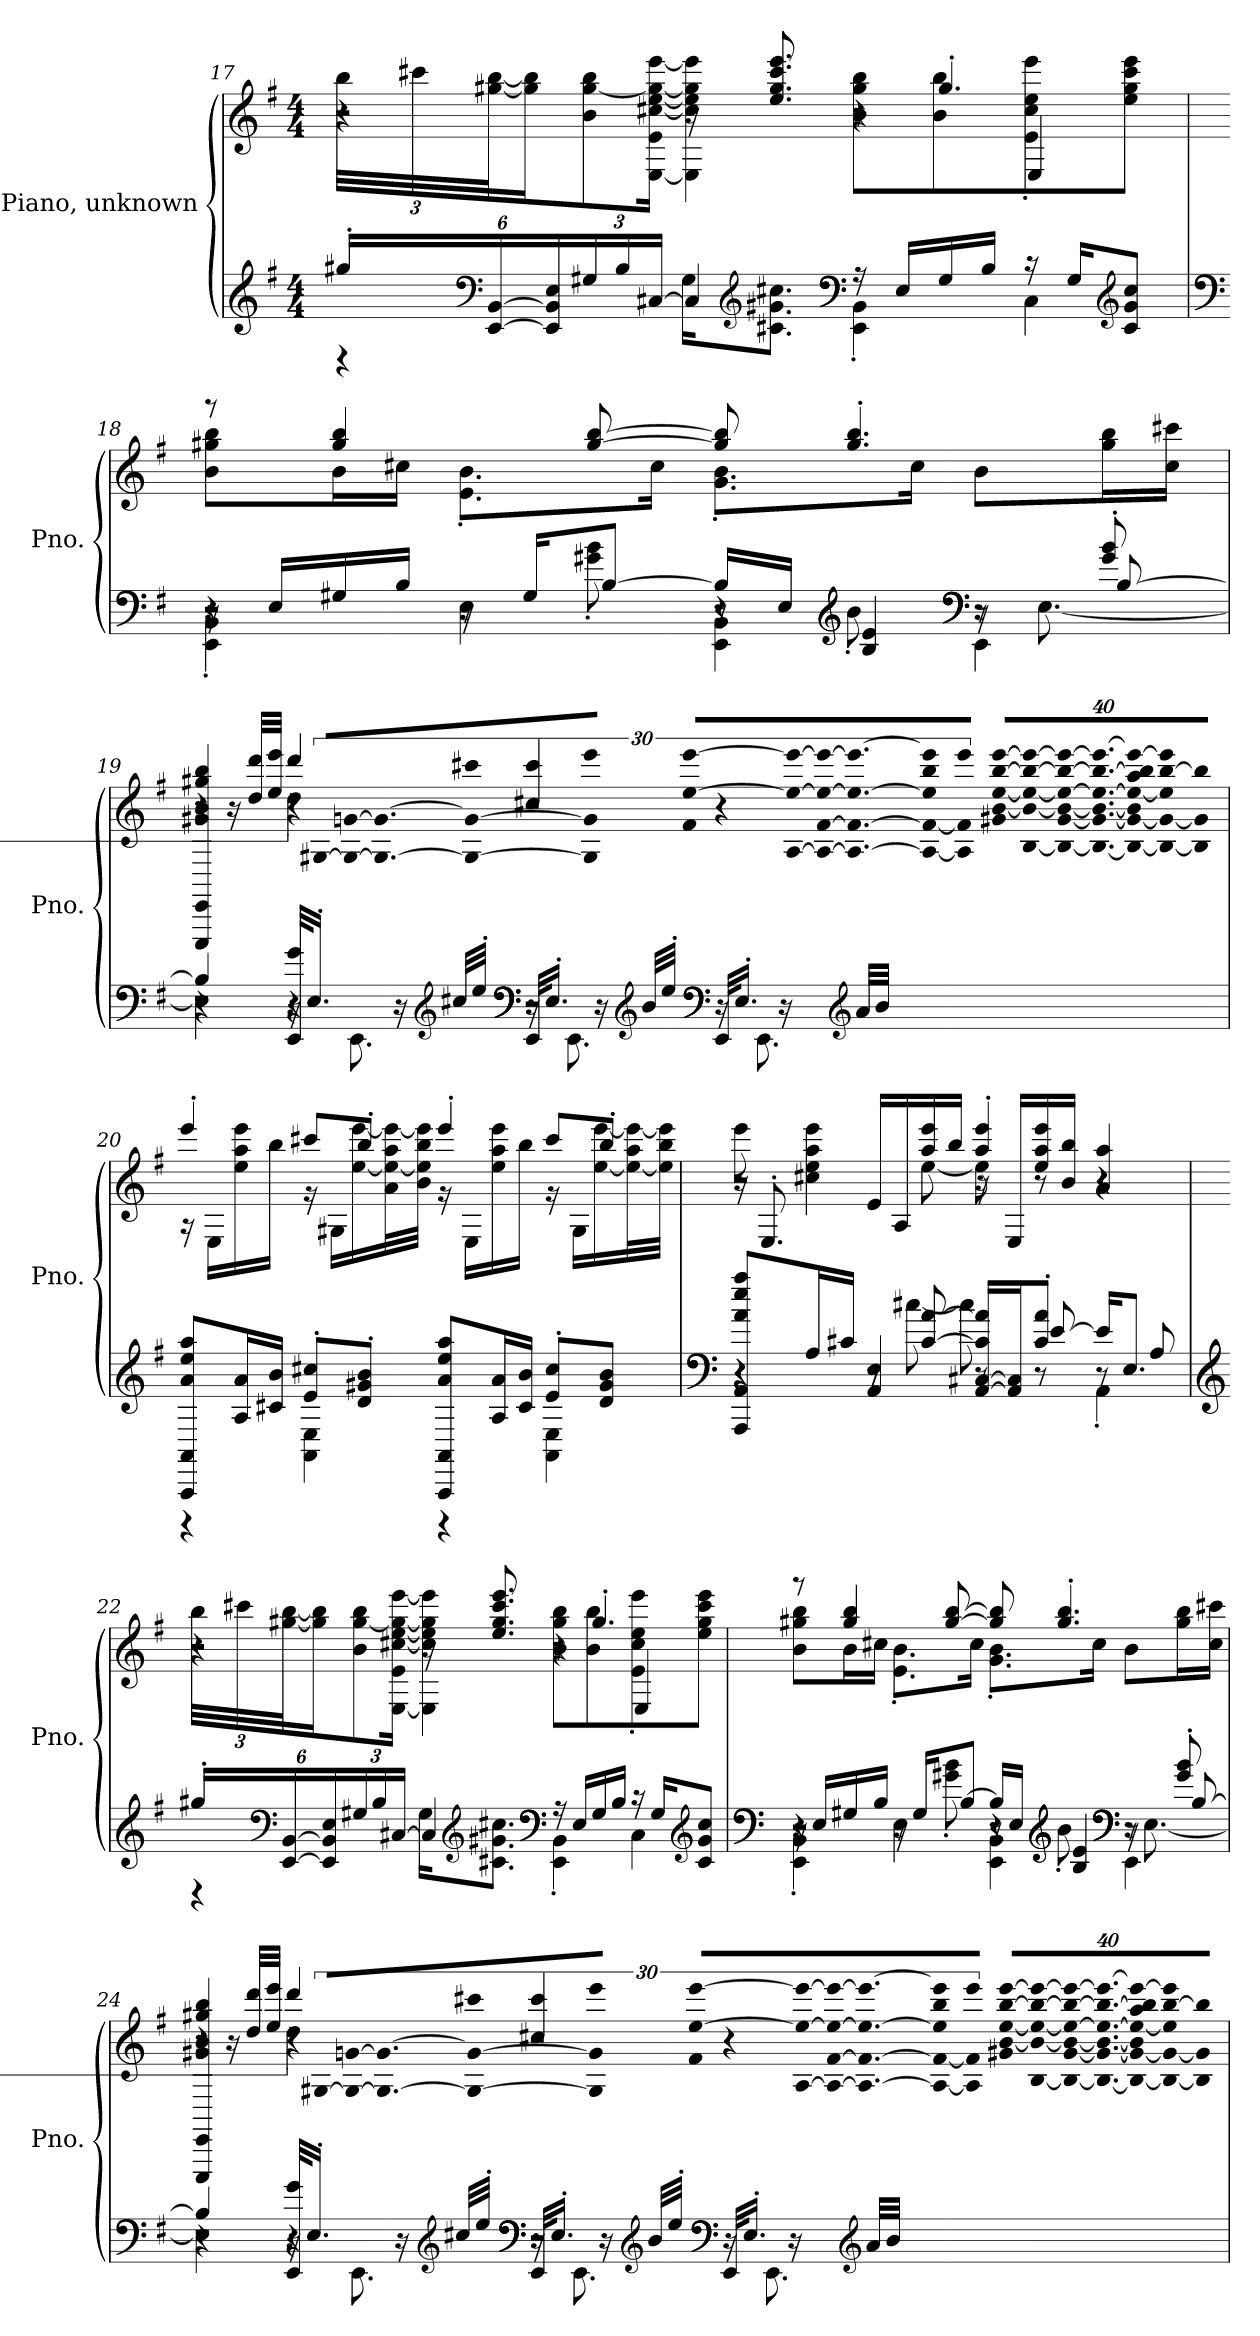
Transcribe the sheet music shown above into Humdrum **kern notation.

**kern	**kern
*part1	*part1
*staff2	*staff1
*I"Piano, unknown	*
*I'Pno.	*
!!LO:LB:g=z
*clefG2	*clefG2
*k[f#]	*k[f#]
*M4/4	*M4/4
=17	=17
*	*^
*Xbrackettup	*	*Xbrackettup
*^	*	*^
24gg#X'/LL	4r	4r	48bb\LLL	2r
.	.	.	48ccc#X\	.
*clefF4	*	*	*	*
[24EE/ [24BB/	.	.	[48gg#X\ [48bb\J	.
.	.	.	16gg#\] 16bb\]J	.
24EE/] 24BB/] 24E/	.	.	.	.
24G#X/	.	.	12b\ [12gg#\ 12bb\	.
24B/	.	.	.	.
[24C#X/JJ	.	.	[24E\ 24e\ [24cc#X\ [24ee\ 24gg#\_ [24eee\Jk	.
4C#/]	16G#\KL	16r	4E\] 4cc#\] 4ee\] 4gg#\] 4eee\]	.
*clefG2	*	*	*	*
.	8.c#X\ 8.g#X\ 8.cc#X\J	8.ee/ 8.gg#/ 8.ccc#/ 8.eee/	.	.
*clefF4	*	*	*	*
16r	4EE\' 4BB\'	8r	8b\ 8gg#\ 8bb\L	4r
16E/LL	.	.	.	.
16G#/	.	4.gg#'/	8b\ 8bb\	.
16B/JJ	.	.	.	.
16r	4C#\	.	8e\' 8cc#\' 8ee\' 8eee\'	4E/
16G#/KL	.	.	.	.
*clefG2	*	*	*	*
8c#/ 8g#/ 8cc#/J	.	.	8ee\ 8gg#\ 8ccc#\ 8eee\J	.
*v	*v	*	*	*
*	*v	*v	*v
!!LO:LB:g=z
=18	=18
*clefF4	*
*^	*^
*	*^	*	*
*	*	*^	*	*
2r	4r	16r	4EE\' 4BB\'	8r	8b\ 8gg#X\ 8bb\L
.	.	16E/LL	.	.	.
.	.	16G#X/	.	4gg#/ 4bb/	16b\L
.	.	16B/JJ	.	.	16cc#X\JJ
.	8r	16r	4E\	.	8.e\' 8.b\'L
.	.	16G#/KL	.	.	.
.	8g#X\' 8b\'	[8B/J	.	[8gg#/ [8bb/	.
.	.	.	.	.	16cc#\Jk
4r	8r	16B/LL]	4EE\ 4BB\	8gg#/] 8bb/]	8.g\' 8.b\'L
.	.	16E/JJ	.	.	.
*clefG2	*	*	*	*	*
.	8b'\	4B/ 4e/	.	4.gg#/' 4.bb/'	.
.	.	.	.	.	16cc#\Jk
*clefF4	*	*	*	*	*
8r	16r	.	4EE\	.	8b\L
.	[8.E\	.	.	.	.
8g#/' 8b/'	.	[8B/	.	.	16gg#\ 16bb\L
.	.	.	.	.	16cc#\ 16ccc#X\JJ
!!LO:PB:g=z
=19	=19	=19	=19	=19	=19
*	*	*	*	*	*^
1r	4E\]	4B/]	4r	8r	4r	4EEE/ 4EE/ 4g#X/ 4b/ 4gg#X/ 4bb/
.	.	.	.	16r	.	.
.	.	.	.	32dd/ 32ddd/LLL	.	.
.	.	.	.	32ee/ 32eee/JJJ	.	.
*	*	*	*	*brackettup	*	*
!	!	!	!	!LO:N:vis=32	!	!
.	4r	32EE/ 32g/KLL	16r	640%23r	4dd\	4ddd/
.	.	16.E'/JJ	.	.	.	.
!	!	!	!	!LO:N:vis=64	!	!
.	.	.	.	[960%17G#X/LLLL	.	.
!	!	!	!	!LO:N:vis=64	!	!
.	.	.	.	960%17G#/_ [960%17gn/JJ	.	.
.	.	.	8.EE\	.	.	.
!	!	!	!	!LO:N:vis=16.	!	!
.	.	.	.	960%103G#/_ 960%103g/_	.	.
.	.	16r	.	.	.	.
!	!	!	!	!LO:N:vis=32	!	!
.	.	.	.	640%23G#/_ 640%23g/_ 640%23ccc#X/L	.	.
*clefG2	*	*	*	*	*	*
.	.	32cc#X/LLL	.	.	.	.
!	!	!	!	!LO:N:vis=32	!	!
.	.	.	.	640%23G#/] 640%23g/] 640%23eee/JJJ	.	.
.	.	32ee'/JJJ	.	.	.	.
*clefF4	*	*	*	*	*	*
.	2r	32EE/KLL	16r	.	2r	4cc#X/ 4ccc#/
*	*	*	*	*Xbrackettup	*	*
!	!	!	!	!LO:N:vis=32	!	!
.	.	.	.	640%23f#/ [640%23ee/ [640%23eee/LLL	.	.
.	.	16.E'/JJ	.	.	.	.
!	!	!	!	!LO:N:vis=64	!	!
.	.	.	.	[960%17A/ 960%17ee/_ 960%17eee/_L	.	.
!	!	!	!	!LO:N:vis=64	!	!
.	.	.	.	960%17A/_ [960%17f#/ 960%17ee/_ 960%17eee/_JJ	.	.
.	.	.	8.EE\	.	.	.
!	!	!	!	!LO:N:vis=16.	!	!
.	.	.	.	960%103A/_ 960%103f#/_ 960%103ee/_ 960%103eee/_	.	.
.	.	16r	.	.	.	.
!	!	!	!	!LO:N:vis=32	!	!
.	.	.	.	640%23A/_ 640%23f#/_ 640%23ee/] 640%23bb/ 640%23eee/]L	.	.
*clefG2	*	*	*	*	*	*
.	.	32b/LLL	.	.	.	.
!	!	!	!	!LO:N:vis=32	!	!
.	.	.	.	640%23A/] 640%23f#/] 640%23eee/JJJ	.	.
.	.	32ee'/JJJ	.	.	.	.
*clefF4	*	*	*	*	*	*
.	.	32EE/KLL	16r	.	.	4r
!	!	!	!	!LO:N:vis=32	!	!
.	.	.	.	640%23g#X/ [640%23b/ [640%23ee/ [640%23bb/ [640%23eee/LLL	.	.
.	.	16.E'/JJ	.	.	.	.
!	!	!	!	!LO:N:vis=64	!	!
.	.	.	.	[960%17B/ 960%17b/_ 960%17ee/_ 960%17bb/_ 960%17eee/_L	.	.
!	!	!	!	!LO:N:vis=64	!	!
.	.	.	.	960%17B/_ [960%17g#/ 960%17b/_ 960%17ee/_ 960%17bb/_ 960%17eee/_JJ	.	.
.	.	.	8.EE\	.	.	.
!	!	!	!	!LO:N:vis=16.	!	!
.	.	.	.	960%103B/_ 960%103g#/_ 960%103b/_ 960%103ee/_ 960%103bb/_ 960%103eee/_	.	.
.	.	16r	.	.	.	.
!	!	!	!	!LO:N:vis=32	!	!
.	.	.	.	640%23B/_ 640%23g#/_ 640%23b/] 640%23ee/_ 640%23aa/ 640%23bb/] 640%23eee/_L	.	.
*clefG2	*	*	*	*	*	*
.	.	32a/LLL	.	.	.	.
!	!	!	!	!LO:N:vis=64	!	!
.	.	.	.	960%17B/_ 960%17g#/_ 960%17ee/] [960%17bb/ 960%17eee/]L	.	.
.	.	32b/JJJ	.	.	.	.
!	!	!	!	!LO:N:vis=64	!	!
.	.	.	.	960%17B/] 960%17g#/] 960%17bb/]JJJJ	.	.
960ryy	960ryy	960ryy	960ryy	.	960ryy	960ryy
*	*v	*v	*v	*	*	*
*	*	*	*v	*v
!!LO:LB:g=z
=20	=20	=20	=20
8AAA/ 8AA/ 8a/ 8ee/ 8aa/L	4r	4eee'/	16r
.	.	.	16E\LL
16A/ 16a/L	.	.	16ee\ 16aa\ 16eee\
16c#X/ 16b/JJ	.	.	16bb\JJ
8e/' 8cc#X/'L	4AA\ 4E\	8ccc#X/L	16r
.	.	.	16G#X\LL
8d/' 8g#X/' 8b/'J	.	8bb'/J	[16ee\ [16eee\
.	.	.	32a\ 32ee\_ 32aa\ 32eee\_L
.	.	.	32b\ 32ee\] 32bb\ 32eee\]JJJ
8AAA/ 8AA/ 8a/ 8ee/ 8aa/L	4r	4eee'/	16r
.	.	.	16E\LL
16A/ 16a/L	.	.	16ee\ 16aa\ 16eee\
16c#/ 16b/JJ	.	.	16bb\JJ
8e/' 8cc#/'L	4AA\ 4E\	8ccc#/L	16r
.	.	.	16G#\LL
8d/ 8g#/ 8b/J	.	8bb'/J	[16ee\ [16eee\
.	.	.	32ee\_ 32aa\ 32eee\_L
.	.	.	32ee\] 32bb\ 32eee\]JJJ
*v	*v	*	*
*	*v	*v
!!LO:LB:g=z
=21	=21
*clefF4	*
*^	*^
*	*^	*	*^
8AAA/ 8AA/ 8a/ 8ee/ 8aa/L	4r	4r	2r	8eee\	16r
.	.	.	.	.	8.E'/
16A/L	.	.	.	4cc#X\ 4ee\ 4aa\ 4eee\	.
16c#X/JJ	.	.	.	.	.
8r	8r	4AA/ 4E/	.	.	16e/LL
.	.	.	.	.	16A/
[8c#/ [8a/	[8cc#X\	.	.	[8ee\	16aa/ 16eee/
.	.	.	.	.	16bb/JJ
[16AA/ [16C#X/ 16c#/] 16a/]LL	8cc#\]	8r	4aa/' 4eee/'	8ee\]	16r
16AA/] 16C#/]J	.	.	.	.	16E/LL
8c#/' 8a/'J	8r	[8e/	.	8r	16ee/ 16aa/ 16eee/
.	.	.	.	.	16b/ 16bb/JJ
8r	4AA'\	16e/KL]	4r	4r	4a/ 4aa/
.	.	8.E/J	.	.	.
8A/	.	.	.	.	.
*v	*v	*v	*	*	*
!!LO:LB:g=z	!!	!!
=22	=22	=22	=22
*clefG2	*	*	*
*^	*	*	*
24gg#X'/LL	4r	4r	48bb\LLL	2r
.	.	.	48ccc#X\	.
*clefF4	*	*	*	*
[24EE/ [24BB/	.	.	[48gg#X\ [48bb\J	.
.	.	.	16gg#\] 16bb\]J	.
24EE/] 24BB/] 24E/	.	.	.	.
24G#X/	.	.	12b\ [12gg#\ 12bb\	.
24B/	.	.	.	.
[24C#X/JJ	.	.	[24E\ 24e\ [24cc#X\ [24ee\ 24gg#\_ [24eee\Jk	.
4C#/]	16G#\KL	16r	4E\] 4cc#\] 4ee\] 4gg#\] 4eee\]	.
*clefG2	*	*	*	*
.	8.c#X\ 8.g#X\ 8.cc#X\J	8.ee/ 8.gg#/ 8.ccc#/ 8.eee/	.	.
*clefF4	*	*	*	*
16r	4EE\' 4BB\'	8r	8b\ 8gg#\ 8bb\L	4r
16E/LL	.	.	.	.
16G#/	.	4.gg#'/	8b\ 8bb\	.
16B/JJ	.	.	.	.
16r	4C#\	.	8e\' 8cc#\' 8ee\' 8eee\'	4E/
16G#/KL	.	.	.	.
*clefG2	*	*	*	*
8c#/ 8g#/ 8cc#/J	.	.	8ee\ 8gg#\ 8ccc#\ 8eee\J	.
*v	*v	*	*	*
*	*v	*v	*v
!!LO:LB:g=z
=23	=23
*clefF4	*
*^	*^
*	*^	*	*
*	*	*^	*	*
2r	4r	16r	4EE\' 4BB\'	8r	8b\ 8gg#X\ 8bb\L
.	.	16E/LL	.	.	.
.	.	16G#X/	.	4gg#/ 4bb/	16b\L
.	.	16B/JJ	.	.	16cc#X\JJ
.	8r	16r	4E\	.	8.e\' 8.b\'L
.	.	16G#/KL	.	.	.
.	8g#X\' 8b\'	[8B/J	.	[8gg#/ [8bb/	.
.	.	.	.	.	16cc#\Jk
4r	8r	16B/LL]	4EE\ 4BB\	8gg#/] 8bb/]	8.g\' 8.b\'L
.	.	16E/JJ	.	.	.
*clefG2	*	*	*	*	*
.	8b'\	4B/ 4e/	.	4.gg#/' 4.bb/'	.
.	.	.	.	.	16cc#\Jk
*clefF4	*	*	*	*	*
8r	16r	.	4EE\	.	8b\L
.	[8.E\	.	.	.	.
8g#/' 8b/'	.	[8B/	.	.	16gg#\ 16bb\L
.	.	.	.	.	16cc#\ 16ccc#X\JJ
!!LO:LB:g=z
=24	=24	=24	=24	=24	=24
*	*	*	*	*	*^
1r	4E\]	4B/]	4r	8r	4r	4EEE/ 4EE/ 4g#X/ 4b/ 4gg#X/ 4bb/
.	.	.	.	16r	.	.
.	.	.	.	32dd/ 32ddd/LLL	.	.
.	.	.	.	32ee/ 32eee/JJJ	.	.
*	*	*	*	*brackettup	*	*
!	!	!	!	!LO:N:vis=32	!	!
.	4r	32EE/ 32g/KLL	16r	640%23r	4dd\	4ddd/
.	.	16.E'/JJ	.	.	.	.
!	!	!	!	!LO:N:vis=64	!	!
.	.	.	.	[960%17G#X/LLLL	.	.
!	!	!	!	!LO:N:vis=64	!	!
.	.	.	.	960%17G#/_ [960%17gn/JJ	.	.
.	.	.	8.EE\	.	.	.
!	!	!	!	!LO:N:vis=16.	!	!
.	.	.	.	960%103G#/_ 960%103g/_	.	.
.	.	16r	.	.	.	.
!	!	!	!	!LO:N:vis=32	!	!
.	.	.	.	640%23G#/_ 640%23g/_ 640%23ccc#X/L	.	.
*clefG2	*	*	*	*	*	*
.	.	32cc#X/LLL	.	.	.	.
!	!	!	!	!LO:N:vis=32	!	!
.	.	.	.	640%23G#/] 640%23g/] 640%23eee/JJJ	.	.
.	.	32ee'/JJJ	.	.	.	.
*clefF4	*	*	*	*	*	*
.	2r	32EE/KLL	16r	.	2r	4cc#X/ 4ccc#/
*	*	*	*	*Xbrackettup	*	*
!	!	!	!	!LO:N:vis=32	!	!
.	.	.	.	640%23f#/ [640%23ee/ [640%23eee/LLL	.	.
.	.	16.E'/JJ	.	.	.	.
!	!	!	!	!LO:N:vis=64	!	!
.	.	.	.	[960%17A/ 960%17ee/_ 960%17eee/_L	.	.
!	!	!	!	!LO:N:vis=64	!	!
.	.	.	.	960%17A/_ [960%17f#/ 960%17ee/_ 960%17eee/_JJ	.	.
.	.	.	8.EE\	.	.	.
!	!	!	!	!LO:N:vis=16.	!	!
.	.	.	.	960%103A/_ 960%103f#/_ 960%103ee/_ 960%103eee/_	.	.
.	.	16r	.	.	.	.
!	!	!	!	!LO:N:vis=32	!	!
.	.	.	.	640%23A/_ 640%23f#/_ 640%23ee/] 640%23bb/ 640%23eee/]L	.	.
*clefG2	*	*	*	*	*	*
.	.	32b/LLL	.	.	.	.
!	!	!	!	!LO:N:vis=32	!	!
.	.	.	.	640%23A/] 640%23f#/] 640%23eee/JJJ	.	.
.	.	32ee'/JJJ	.	.	.	.
*clefF4	*	*	*	*	*	*
.	.	32EE/KLL	16r	.	.	4r
!	!	!	!	!LO:N:vis=32	!	!
.	.	.	.	640%23g#X/ [640%23b/ [640%23ee/ [640%23bb/ [640%23eee/LLL	.	.
.	.	16.E'/JJ	.	.	.	.
!	!	!	!	!LO:N:vis=64	!	!
.	.	.	.	[960%17B/ 960%17b/_ 960%17ee/_ 960%17bb/_ 960%17eee/_L	.	.
!	!	!	!	!LO:N:vis=64	!	!
.	.	.	.	960%17B/_ [960%17g#/ 960%17b/_ 960%17ee/_ 960%17bb/_ 960%17eee/_JJ	.	.
.	.	.	8.EE\	.	.	.
!	!	!	!	!LO:N:vis=16.	!	!
.	.	.	.	960%103B/_ 960%103g#/_ 960%103b/_ 960%103ee/_ 960%103bb/_ 960%103eee/_	.	.
.	.	16r	.	.	.	.
!	!	!	!	!LO:N:vis=32	!	!
.	.	.	.	640%23B/_ 640%23g#/_ 640%23b/] 640%23ee/_ 640%23aa/ 640%23bb/] 640%23eee/_L	.	.
*clefG2	*	*	*	*	*	*
.	.	32a/LLL	.	.	.	.
!	!	!	!	!LO:N:vis=64	!	!
.	.	.	.	960%17B/_ 960%17g#/_ 960%17ee/] [960%17bb/ 960%17eee/]L	.	.
.	.	32b/JJJ	.	.	.	.
!	!	!	!	!LO:N:vis=64	!	!
.	.	.	.	960%17B/] 960%17g#/] 960%17bb/]JJJJ	.	.
960ryy	960ryy	960ryy	960ryy	.	960ryy	960ryy
*v	*v	*v	*v	*	*	*
*	*v	*v	*v
=	=
*-	*-
